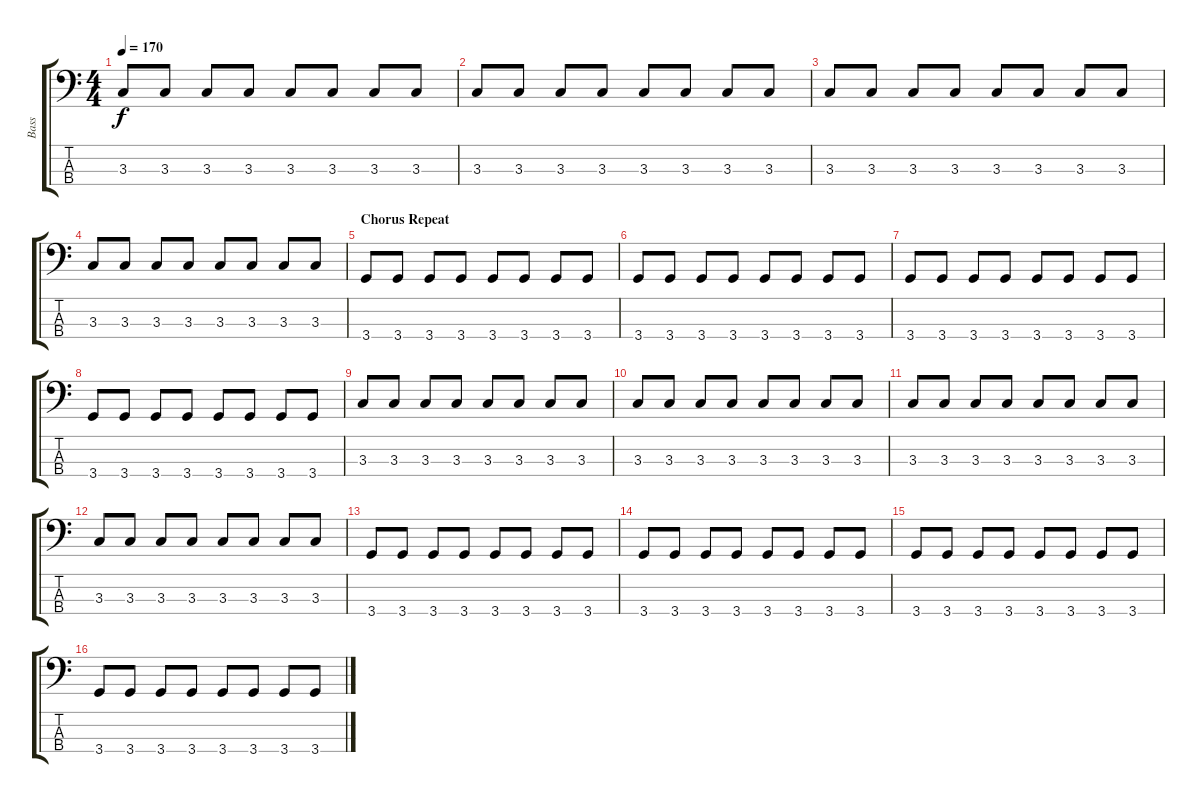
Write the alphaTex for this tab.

\track ("Bass" "Bass") {instrument electricbasspick}
\staff {score tabs}
\tuning (G2 D2 A1 E1) {hide}
\ts (4 4)
\tempo 170
\clef f4
\ks c
3.3.8{dy f} 3.3.8 3.3.8 3.3.8 3.3.8 3.3.8 3.3.8 3.3.8 |
3.3.8 3.3.8 3.3.8 3.3.8 3.3.8 3.3.8 3.3.8 3.3.8 |
3.3.8 3.3.8 3.3.8 3.3.8 3.3.8 3.3.8 3.3.8 3.3.8 |
3.3.8 3.3.8 3.3.8 3.3.8 3.3.8 3.3.8 3.3.8 3.3.8 |
\section ("" "Chorus Repeat")
3.4.8 3.4.8 3.4.8 3.4.8 3.4.8 3.4.8 3.4.8 3.4.8 |
3.4.8 3.4.8 3.4.8 3.4.8 3.4.8 3.4.8 3.4.8 3.4.8 |
3.4.8 3.4.8 3.4.8 3.4.8 3.4.8 3.4.8 3.4.8 3.4.8 |
3.4.8 3.4.8 3.4.8 3.4.8 3.4.8 3.4.8 3.4.8 3.4.8 |
3.3.8 3.3.8 3.3.8 3.3.8 3.3.8 3.3.8 3.3.8 3.3.8 |
3.3.8 3.3.8 3.3.8 3.3.8 3.3.8 3.3.8 3.3.8 3.3.8 |
3.3.8 3.3.8 3.3.8 3.3.8 3.3.8 3.3.8 3.3.8 3.3.8 |
3.3.8 3.3.8 3.3.8 3.3.8 3.3.8 3.3.8 3.3.8 3.3.8 |
3.4.8 3.4.8 3.4.8 3.4.8 3.4.8 3.4.8 3.4.8 3.4.8 |
3.4.8 3.4.8 3.4.8 3.4.8 3.4.8 3.4.8 3.4.8 3.4.8 |
3.4.8 3.4.8 3.4.8 3.4.8 3.4.8 3.4.8 3.4.8 3.4.8 |
3.4.8 3.4.8 3.4.8 3.4.8 3.4.8 3.4.8 3.4.8 3.4.8
